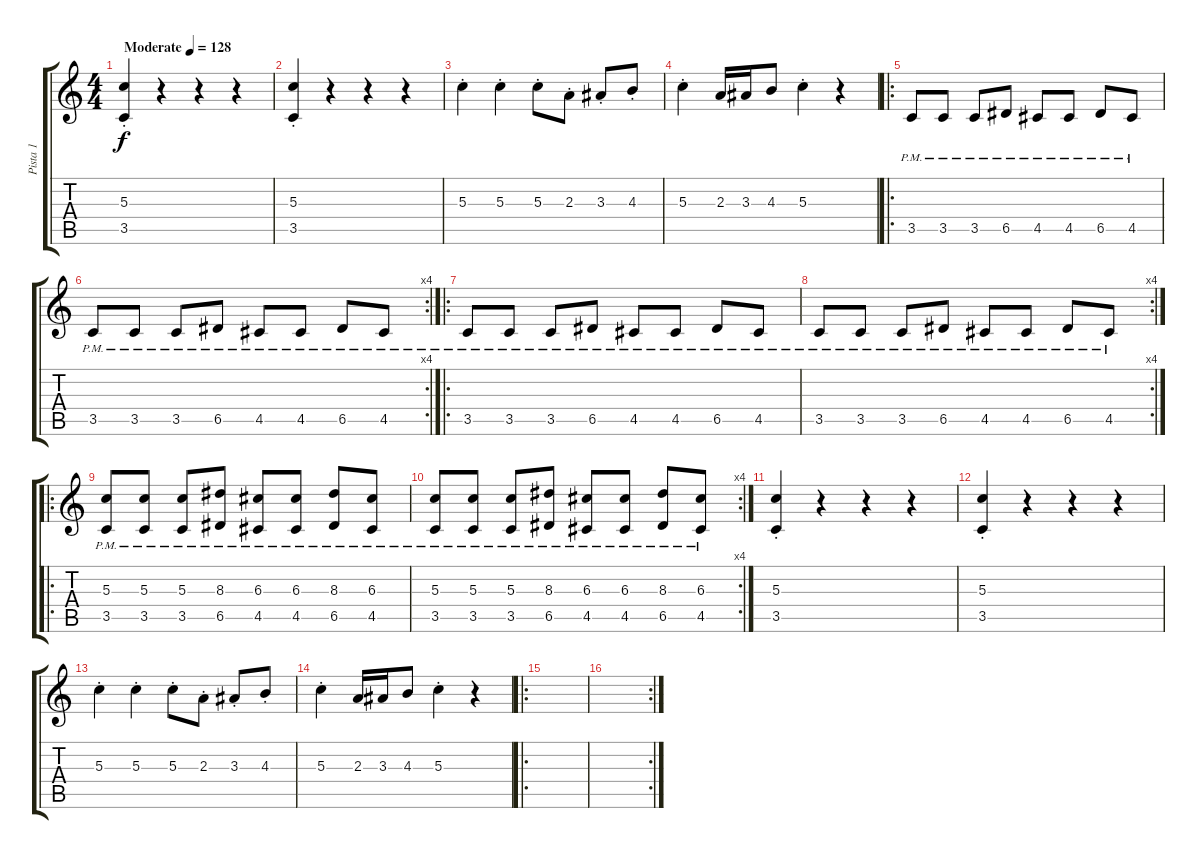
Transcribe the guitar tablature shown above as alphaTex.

\track ("Pista 1" "Pista 1") {instrument electricguitarmuted}
\staff {score tabs}
\tuning (E4 B3 G3 D3 A2 E2) {hide}
\ts (4 4)
\tempo (128 "Moderate")
\clef g2
\ks c
(5.3{st} 3.5).4{dy f instrument electricguitarmuted} r.4 r.4 r.4 |
(5.3{st} 3.5).4 r.4 r.4 r.4 |
5.3{st}.4{instrument electricguitarjazz} 5.3{st}.4 5.3{st}.8 2.3{st}.8 3.3{st}.8 4.3{st}.8 |
5.3{st}.4 2.3.16 3.3.16 4.3.8 5.3{st}.4 r.4 |
\ro
3.5{pm}.8{instrument electricguitarmuted} 3.5{pm}.8 3.5{pm}.8 6.5{pm}.8 4.5{pm}.8 4.5{pm}.8 6.5{pm}.8 4.5{pm}.8 |
\rc 4
3.5{pm}.8 3.5{pm}.8 3.5{pm}.8 6.5{pm}.8 4.5{pm}.8 4.5{pm}.8 6.5{pm}.8 4.5{pm}.8 |
\ro
3.5{pm}.8 3.5{pm}.8 3.5{pm}.8 6.5{pm}.8 4.5{pm}.8 4.5{pm}.8 6.5{pm}.8 4.5{pm}.8 |
\rc 4
3.5{pm}.8 3.5{pm}.8 3.5{pm}.8 6.5{pm}.8 4.5{pm}.8 4.5{pm}.8 6.5{pm}.8 4.5{pm}.8 |
\ro
(5.3 3.5{pm}).8 (5.3 3.5{pm}).8 (5.3 3.5{pm}).8 (8.3 6.5{pm}).8 (6.3 4.5{pm}).8 (6.3 4.5{pm}).8 (8.3 6.5{pm}).8 (6.3 4.5{pm}).8 |
\rc 4
(5.3 3.5{pm}).8 (5.3 3.5{pm}).8 (5.3 3.5{pm}).8 (8.3 6.5{pm}).8 (6.3 4.5{pm}).8 (6.3 4.5{pm}).8 (8.3 6.5{pm}).8 (6.3 4.5{pm}).8 |
(5.3{st} 3.5).4 r.4 r.4 r.4 |
(5.3{st} 3.5).4 r.4 r.4 r.4 |
5.3{st}.4{instrument electricguitarjazz} 5.3{st}.4 5.3{st}.8 2.3{st}.8 3.3{st}.8 4.3{st}.8 |
5.3{st}.4 2.3.16 3.3.16 4.3.8 5.3{st}.4 r.4 |
\ro
|
\rc 2
